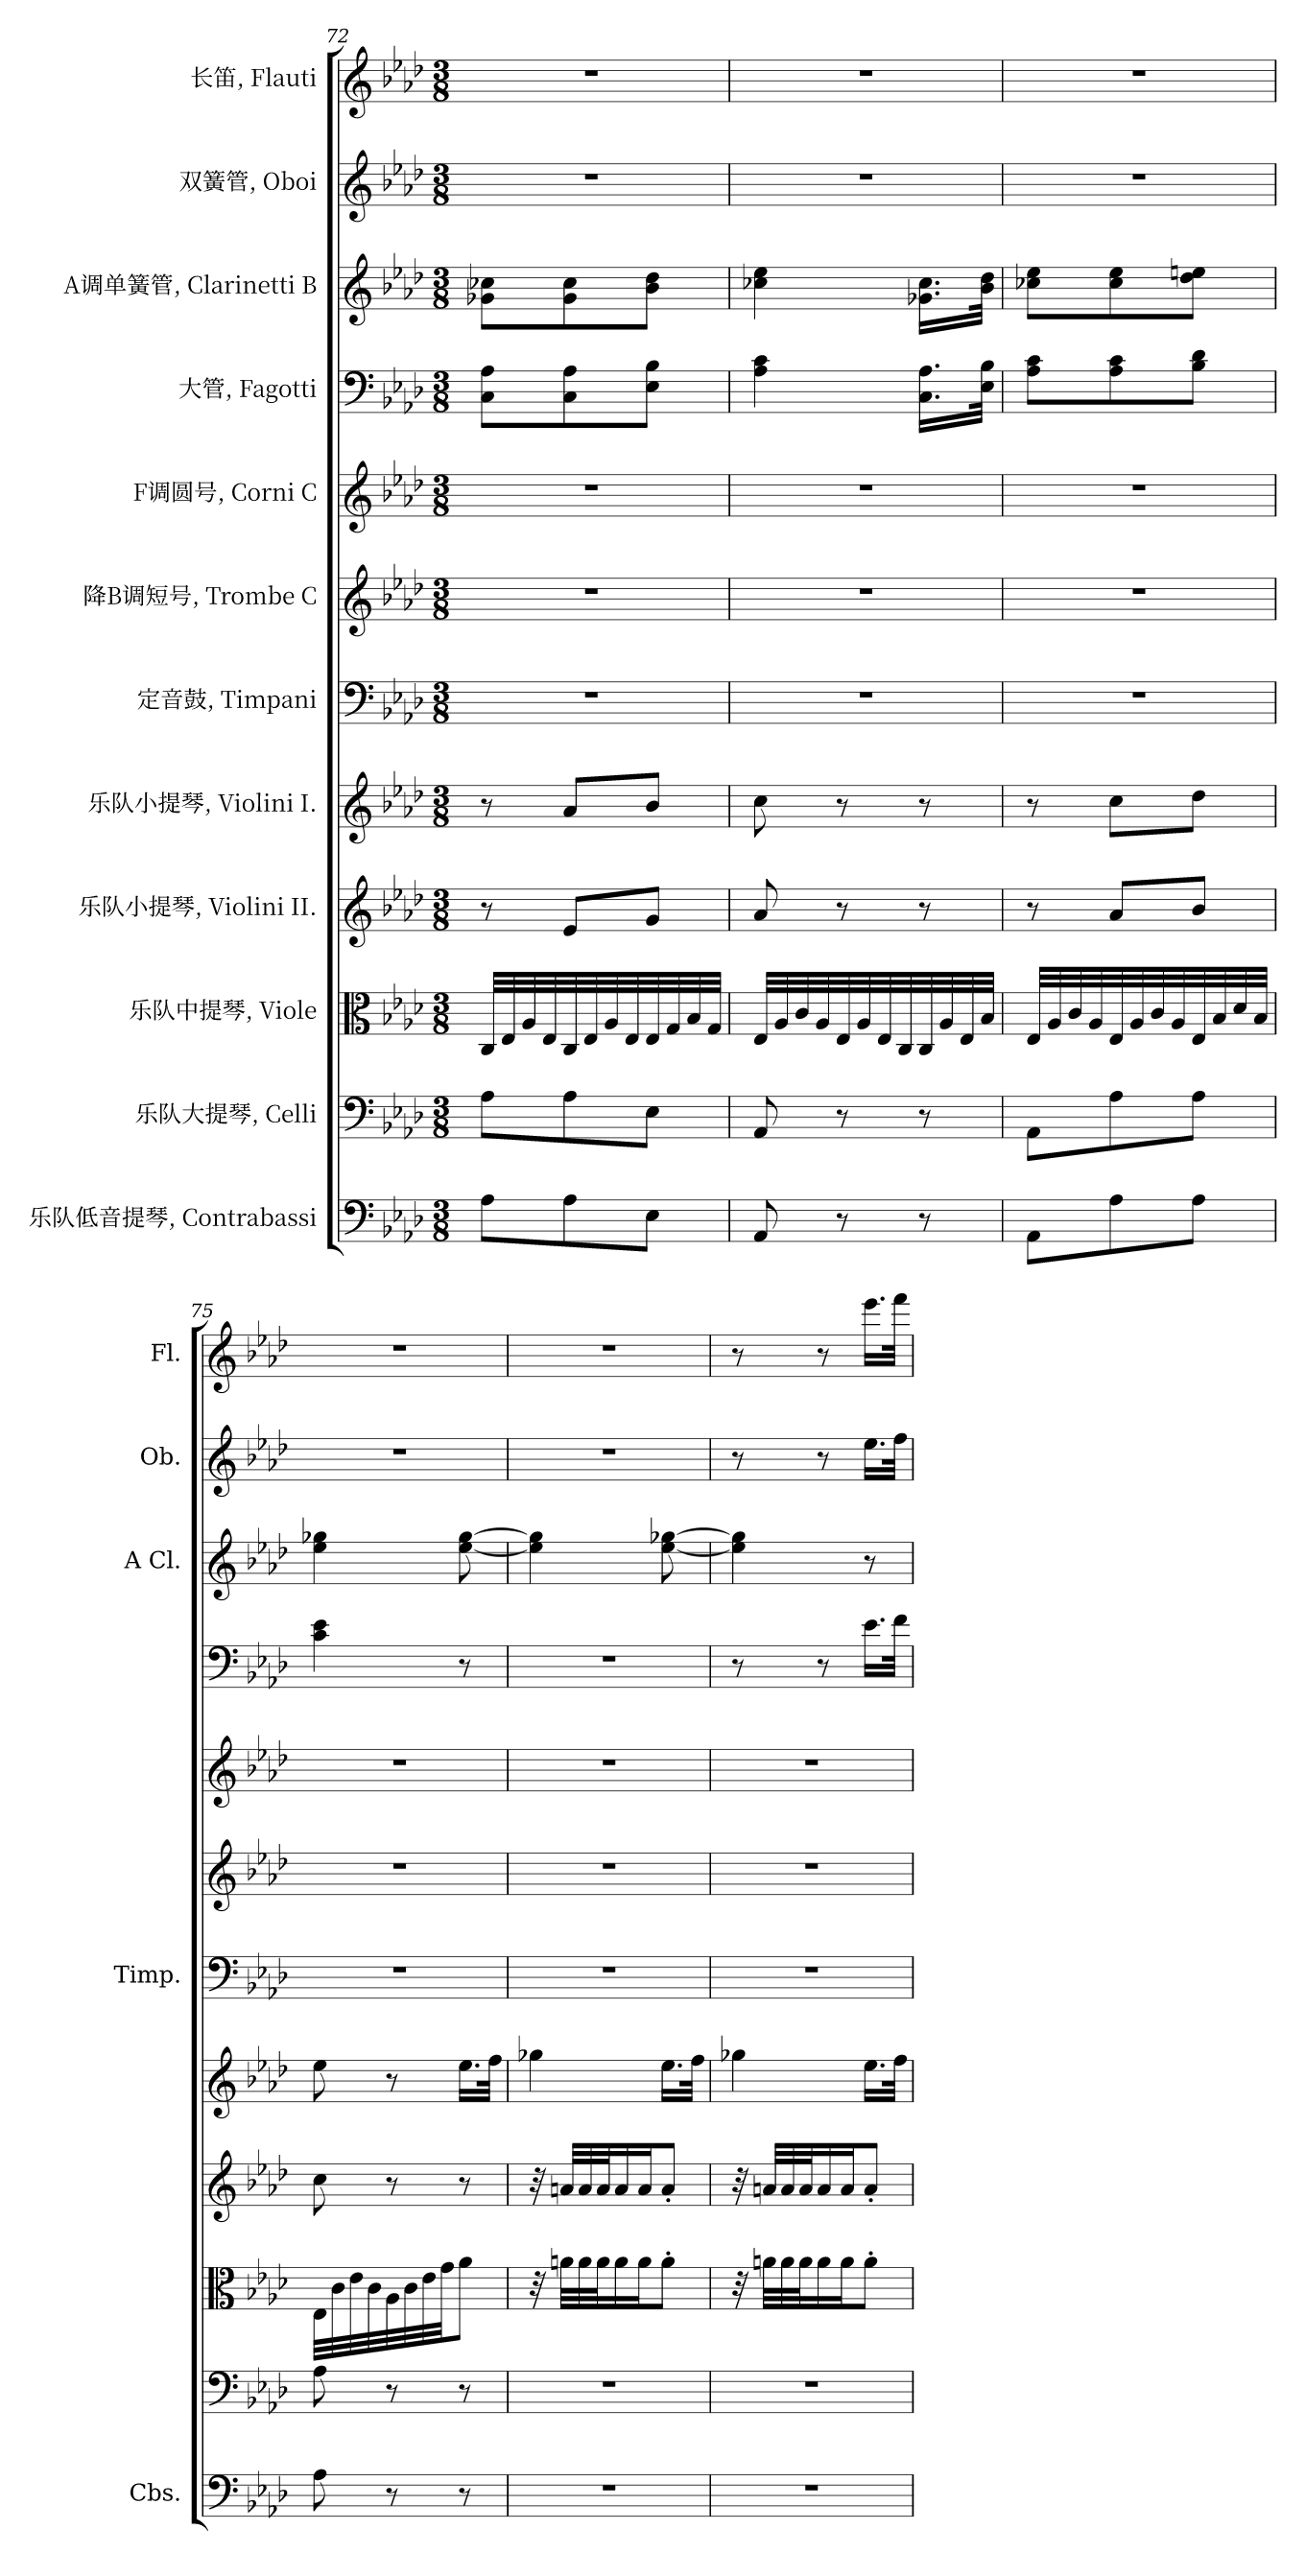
**kern	**kern	**kern	**kern	**kern	**kern	**kern	**kern	**kern	**kern	**kern	**kern
*part12	*part11	*part10	*part9	*part8	*part7	*part6	*part5	*part4	*part3	*part2	*part1
*staff12	*staff11	*staff10	*staff9	*staff8	*staff7	*staff6	*staff5	*staff4	*staff3	*staff2	*staff1
*I"乐队低音提琴, Contrabassi	*I"乐队大提琴, Celli	*I"乐队中提琴, Viole	*I"乐队小提琴, Violini II.	*I"乐队小提琴, Violini I.	*I"定音鼓, Timpani	*I"降B调短号, Trombe C	*I"F调圆号, Corni C	*I"大管, Fagotti	*I"A调单簧管, Clarinetti B	*I"双簧管, Oboi	*I"长笛, Flauti
*I'Cbs.	*	*	*	*	*I'Timp.	*	*	*	*I'A Cl.	*I'Ob.	*I'Fl.
*clefF4	*clefF4	*clefC3	*clefG2	*clefG2	*clefF4	*clefG2	*clefG2	*clefF4	*clefG2	*clefG2	*clefG2
*ITrd7c12	*	*	*	*	*	*ITrd1c2	*ITrd4c7	*	*ITrd2c3	*	*
*k[b-e-a-d-]	*k[b-e-a-d-]	*k[b-e-a-d-]	*k[b-e-a-d-]	*k[b-e-a-d-]	*k[b-e-a-d-]	*k[b-e-a-d-g-c-]	*k[b-e-a-d-g-]	*k[b-e-a-d-]	*k[b-]	*k[b-e-a-d-]	*k[b-e-a-d-]
*M3/8	*M3/8	*M3/8	*M3/8	*M3/8	*M3/8	*M3/8	*M3/8	*M3/8	*M3/8	*M3/8	*M3/8
=72	=72	=72	=72	=72	=72	=72	=72	=72	=72	=72	=72
8AA-\L	8A-\L	32C/LLL	8r	8r	4.r	4.r	4.r	8C\ 8A-\L	8e-X\ 8a-X\L	4.r	4.r
.	.	32E-/	.	.	.	.	.	.	.	.	.
.	.	32A-/	.	.	.	.	.	.	.	.	.
.	.	32E-/	.	.	.	.	.	.	.	.	.
8AA-\	8A-\	32C/	8e-/L	8a-/L	.	.	.	8C\ 8A-\	8e-\ 8a-\	.	.
.	.	32E-/	.	.	.	.	.	.	.	.	.
.	.	32A-/	.	.	.	.	.	.	.	.	.
.	.	32E-/	.	.	.	.	.	.	.	.	.
8EE-\J	8E-\J	32E-/	8g/J	8b-/J	.	.	.	8E-\ 8B-\J	8g\ 8b-\J	.	.
.	.	32G/	.	.	.	.	.	.	.	.	.
.	.	32B-/	.	.	.	.	.	.	.	.	.
.	.	32G/JJJ	.	.	.	.	.	.	.	.	.
!!LO:PB:g=z
=73	=73	=73	=73	=73	=73	=73	=73	=73	=73	=73	=73
8AAA-/	8AA-/	32E-/LLL	8a-/	8cc\	4.r	4.r	4.r	4A-\ 4c\	4a-X\ 4cc\	4.r	4.r
.	.	32A-/	.	.	.	.	.	.	.	.	.
.	.	32c/	.	.	.	.	.	.	.	.	.
.	.	32A-/	.	.	.	.	.	.	.	.	.
8r	8r	32E-/	8r	8r	.	.	.	.	.	.	.
.	.	32A-/	.	.	.	.	.	.	.	.	.
.	.	32E-/	.	.	.	.	.	.	.	.	.
.	.	32C/	.	.	.	.	.	.	.	.	.
8r	8r	32C/	8r	8r	.	.	.	16.C\ 16.A-\LL	16.e-X\ 16.a-\LL	.	.
.	.	32A-/	.	.	.	.	.	.	.	.	.
.	.	32E-/	.	.	.	.	.	.	.	.	.
.	.	32B-/JJJ	.	.	.	.	.	32E-\ 32B-\JJk	32g\ 32b-\JJk	.	.
=74	=74	=74	=74	=74	=74	=74	=74	=74	=74	=74	=74
8AAA-\L	8AA-\L	32E-/LLL	8r	8r	4.r	4.r	4.r	8A-\ 8c\L	8a-X\ 8cc\L	4.r	4.r
.	.	32A-/	.	.	.	.	.	.	.	.	.
.	.	32c/	.	.	.	.	.	.	.	.	.
.	.	32A-/	.	.	.	.	.	.	.	.	.
8AA-\	8A-\	32E-/	8a-/L	8cc\L	.	.	.	8A-\ 8c\	8a-\ 8cc\	.	.
.	.	32A-/	.	.	.	.	.	.	.	.	.
.	.	32c/	.	.	.	.	.	.	.	.	.
.	.	32A-/	.	.	.	.	.	.	.	.	.
8AA-\J	8A-\J	32E-/	8b-/J	8dd-\J	.	.	.	8B-\ 8d-\J	8b-\ 8cc#X\J	.	.
.	.	32B-/	.	.	.	.	.	.	.	.	.
.	.	32d-/	.	.	.	.	.	.	.	.	.
.	.	32B-/JJJ	.	.	.	.	.	.	.	.	.
=75	=75	=75	=75	=75	=75	=75	=75	=75	=75	=75	=75
8AA-\	8A-\	32E-\LLL	8cc\	8ee-\	4.r	4.r	4.r	4c\ 4e-\	4cc\ 4ee-X\	4.r	4.r
.	.	32c\	.	.	.	.	.	.	.	.	.
.	.	32e-\	.	.	.	.	.	.	.	.	.
.	.	32c\	.	.	.	.	.	.	.	.	.
8r	8r	32A-\	8r	8r	.	.	.	.	.	.	.
.	.	32c\	.	.	.	.	.	.	.	.	.
.	.	32e-\	.	.	.	.	.	.	.	.	.
.	.	32g\JJ	.	.	.	.	.	.	.	.	.
8r	8r	8a-\J	8r	16.ee-\LL	.	.	.	8r	[8cc\ [8ee-\	.	.
.	.	.	.	32ff\JJk	.	.	.	.	.	.	.
!!LO:PB:g=z
=76	=76	=76	=76	=76	=76	=76	=76	=76	=76	=76	=76
4.r	4.r	32r	32r	4gg-X\	4.r	4.r	4.r	4.r	4cc\] 4ee-\]	4.r	4.r
.	.	32an\LLL	32an/LLL	.	.	.	.	.	.	.	.
.	.	32a\	32a/	.	.	.	.	.	.	.	.
.	.	32a\J	32a/J	.	.	.	.	.	.	.	.
.	.	16a\	16a/	.	.	.	.	.	.	.	.
.	.	16a\J	16a/J	.	.	.	.	.	.	.	.
.	.	8a'\J	8a'/J	16.ee-\LL	.	.	.	.	[8cc\ [8ee-X\	.	.
.	.	.	.	32ff\JJk	.	.	.	.	.	.	.
=77	=77	=77	=77	=77	=77	=77	=77	=77	=77	=77	=77
4.r	4.r	32r	32r	4gg-X\	4.r	4.r	4.r	8r	4cc\] 4ee-\]	8r	8r
.	.	32an\LLL	32an/LLL	.	.	.	.	.	.	.	.
.	.	32a\	32a/	.	.	.	.	.	.	.	.
.	.	32a\J	32a/J	.	.	.	.	.	.	.	.
.	.	16a\	16a/	.	.	.	.	8r	.	8r	8r
.	.	16a\J	16a/J	.	.	.	.	.	.	.	.
.	.	8a'\J	8a'/J	16.ee-\LL	.	.	.	16.e-\LL	8r	16.ee-\LL	16.eee-\LL
.	.	.	.	32ff\JJk	.	.	.	32f\JJk	.	32ff\JJk	32fff\JJk
=	=	=	=	=	=	=	=	=	=	=	=
*-	*-	*-	*-	*-	*-	*-	*-	*-	*-	*-	*-
